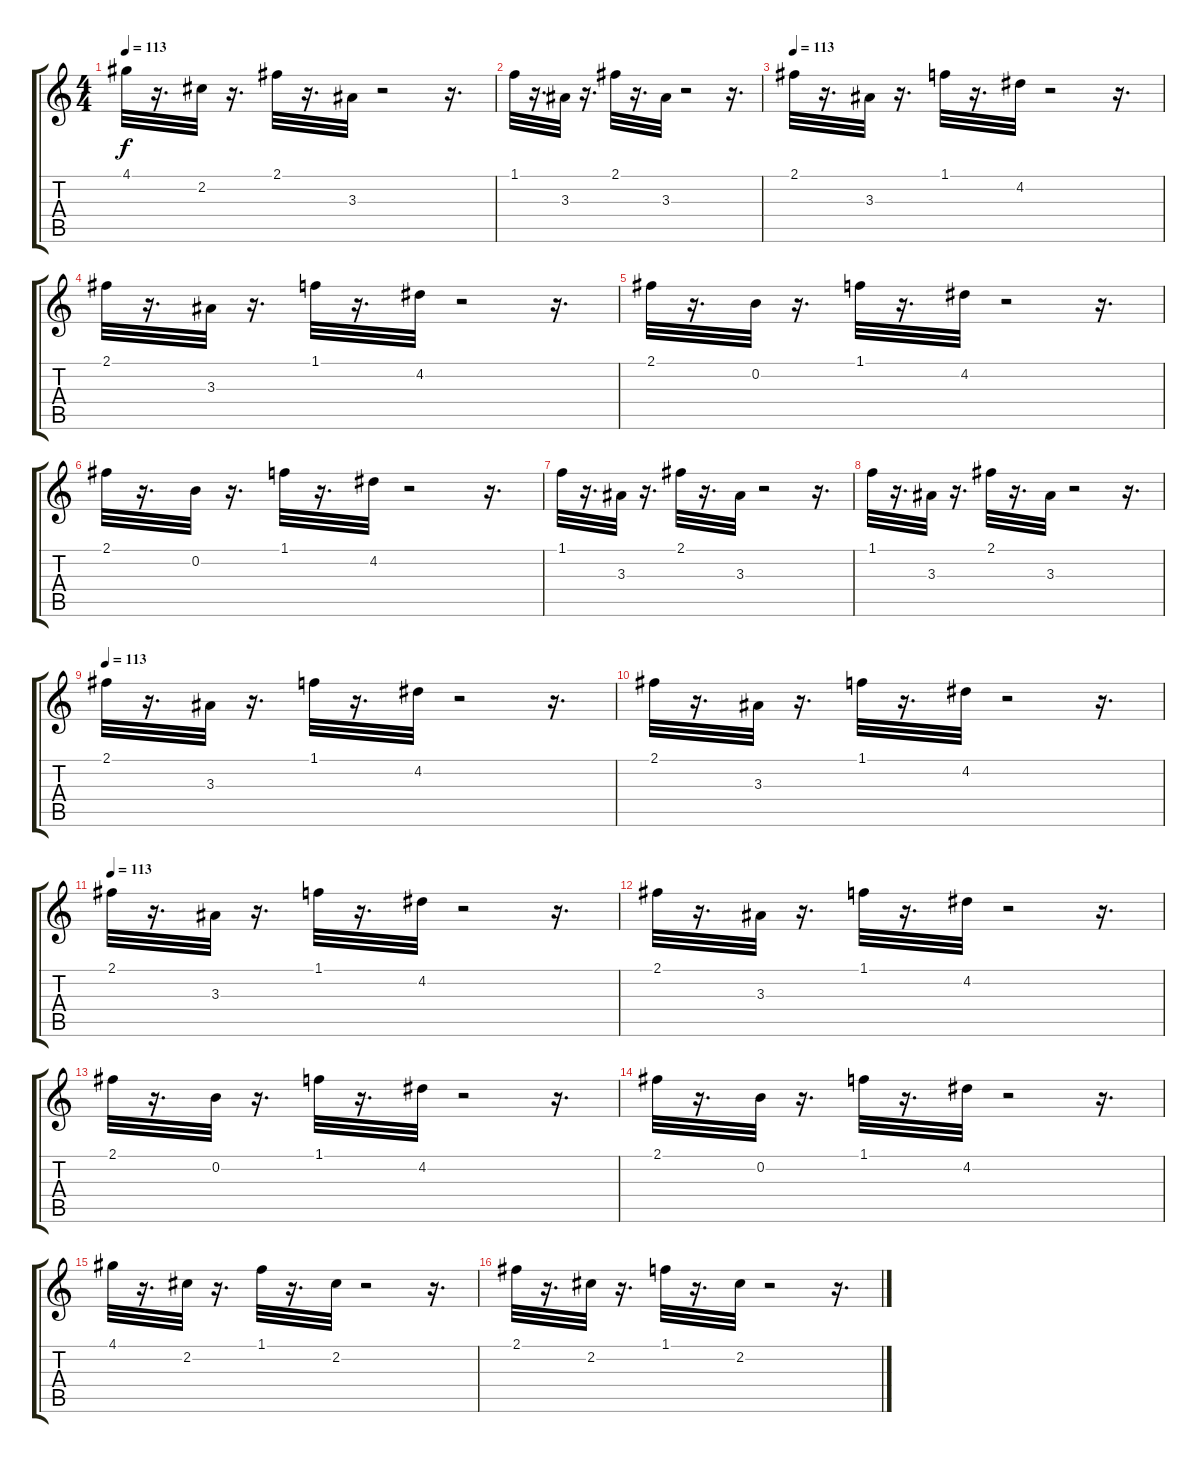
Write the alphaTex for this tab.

\track "" {instrument electricbassfinger}
\staff {score tabs}
\tuning (E4 B3 G3 D3 A2 E2) {hide}
\ts (4 4)
\tempo 113
\clef g2
\ks c
4.1.32{dy f} r.16{d} 2.2.32 r.16{d} 2.1.32 r.16{d} 3.3.32 r.2 r.16{d} |
1.1.32 r.16{d} 3.3.32 r.16{d} 2.1.32 r.16{d} 3.3.32 r.2 r.16{d} |
\tempo 113
2.1.32 r.16{d} 3.3.32 r.16{d} 1.1.32 r.16{d} 4.2.32 r.2 r.16{d} |
2.1.32 r.16{d} 3.3.32 r.16{d} 1.1.32 r.16{d} 4.2.32 r.2 r.16{d} |
2.1.32 r.16{d} 0.2.32 r.16{d} 1.1.32 r.16{d} 4.2.32 r.2 r.16{d} |
2.1.32 r.16{d} 0.2.32 r.16{d} 1.1.32 r.16{d} 4.2.32 r.2 r.16{d} |
1.1.32 r.16{d} 3.3.32 r.16{d} 2.1.32 r.16{d} 3.3.32 r.2 r.16{d} |
1.1.32 r.16{d} 3.3.32 r.16{d} 2.1.32 r.16{d} 3.3.32 r.2 r.16{d} |
\tempo 113
2.1.32 r.16{d} 3.3.32 r.16{d} 1.1.32 r.16{d} 4.2.32 r.2 r.16{d} |
2.1.32 r.16{d} 3.3.32 r.16{d} 1.1.32 r.16{d} 4.2.32 r.2 r.16{d} |
\tempo 113
2.1.32 r.16{d} 3.3.32 r.16{d} 1.1.32 r.16{d} 4.2.32 r.2 r.16{d} |
2.1.32 r.16{d} 3.3.32 r.16{d} 1.1.32 r.16{d} 4.2.32 r.2 r.16{d} |
2.1.32 r.16{d} 0.2.32 r.16{d} 1.1.32 r.16{d} 4.2.32 r.2 r.16{d} |
2.1.32 r.16{d} 0.2.32 r.16{d} 1.1.32 r.16{d} 4.2.32 r.2 r.16{d} |
4.1.32 r.16{d} 2.2.32 r.16{d} 1.1.32 r.16{d} 2.2.32 r.2 r.16{d} |
2.1.32 r.16{d} 2.2.32 r.16{d} 1.1.32 r.16{d} 2.2.32 r.2 r.16{d}
